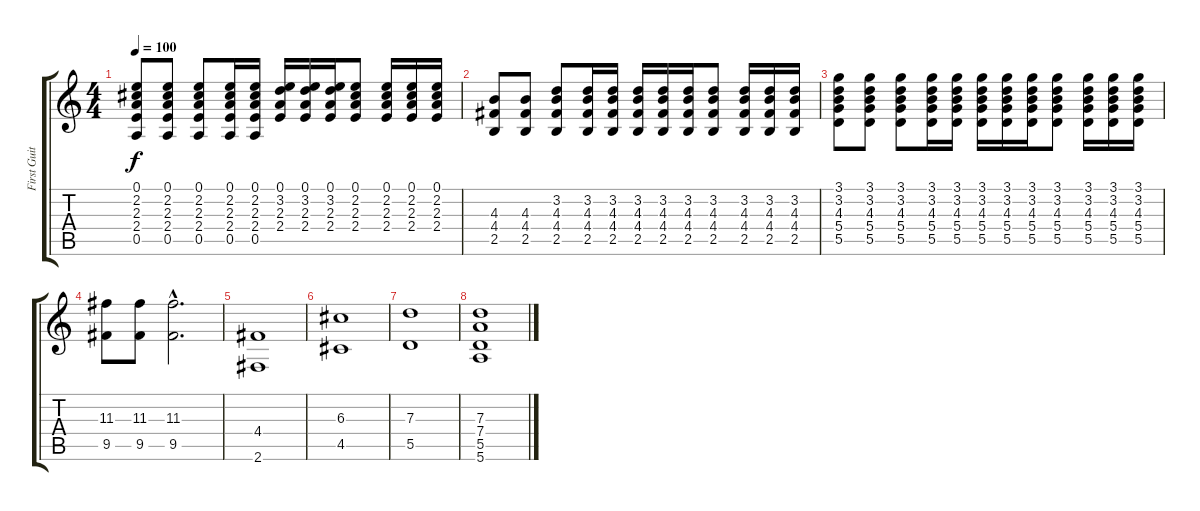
\track ("First Guitar" "First Guit") {instrument distortionguitar}
\staff {score tabs}
\tuning (E4 B3 G3 D3 A2 E2) {hide}
\ts (4 4)
\tempo 100
\clef g2
\ks c
(0.1 2.2 2.3 2.4 0.5).8{dy f} (0.1 2.2 2.3 2.4 0.5).8 (0.1 2.2 2.3 2.4 0.5).8 (0.1 2.2 2.3 2.4 0.5).16 (0.1 2.2 2.3 2.4 0.5).16 (0.1 3.2 2.3 2.4).16 (0.1 3.2 2.3 2.4).16 (0.1 3.2 2.3 2.4).16 (0.1 2.2 2.3 2.4).8 (0.1 2.2 2.3 2.4).16 (0.1 2.2 2.3 2.4).16 (0.1 2.2 2.3 2.4).16 |
(4.3 4.4 2.5).8 (4.3 4.4 2.5).8 (3.2 4.3 4.4 2.5).8 (3.2 4.3 4.4 2.5).16 (3.2 4.3 4.4 2.5).16 (3.2 4.3 4.4 2.5).16 (3.2 4.3 4.4 2.5).16 (3.2 4.3 4.4 2.5).16 (3.2 4.3 4.4 2.5).8 (3.2 4.3 4.4 2.5).16 (3.2 4.3 4.4 2.5).16 (3.2 4.3 4.4 2.5).16 |
(3.1 3.2 4.3 5.4 5.5).8 (3.1 3.2 4.3 5.4 5.5).8 (3.1 3.2 4.3 5.4 5.5).8 (3.1 3.2 4.3 5.4 5.5).16 (3.1 3.2 4.3 5.4 5.5).16 (3.1 3.2 4.3 5.4 5.5).16 (3.1 3.2 4.3 5.4 5.5).16 (3.1 3.2 4.3 5.4 5.5).16 (3.1 3.2 4.3 5.4 5.5).8 (3.1 3.2 4.3 5.4 5.5).16 (3.1 3.2 4.3 5.4 5.5).16 (3.1 3.2 4.3 5.4 5.5).16 |
(11.3 9.5).8 (11.3 9.5).8 (11.3{hac} 9.5{hac}).2{d} |
(4.4 2.6).1 |
(6.3 4.5).1 |
(7.3 5.5).1 |
(7.3 7.4 5.5 5.6).1
